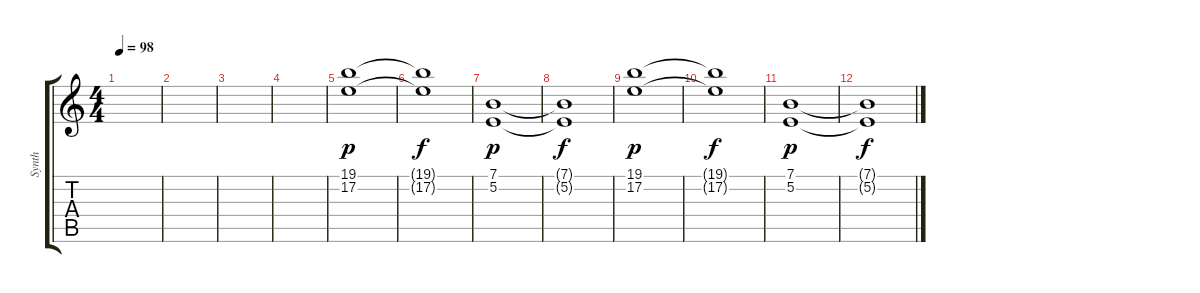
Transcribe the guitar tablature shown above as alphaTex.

\track ("Synth" "Synth") {instrument pad2warm}
\staff {score tabs}
\tuning (E4 B3 G3 D3 A2 E2) {hide}
\ts (4 4)
\tempo 98
\clef g2
\ks c
|
|
|
|
(19.1 17.2).1{dy p instrument pad2warm} |
(19.1{t} 17.2{t}).1{dy f} |
(7.1 5.2).1{dy p} |
(7.1{t} 5.2{t}).1{dy f} |
(19.1 17.2).1{dy p} |
(19.1{t} 17.2{t}).1{dy f} |
(7.1 5.2).1{dy p} |
(7.1{t} 5.2{t}).1{dy f}
